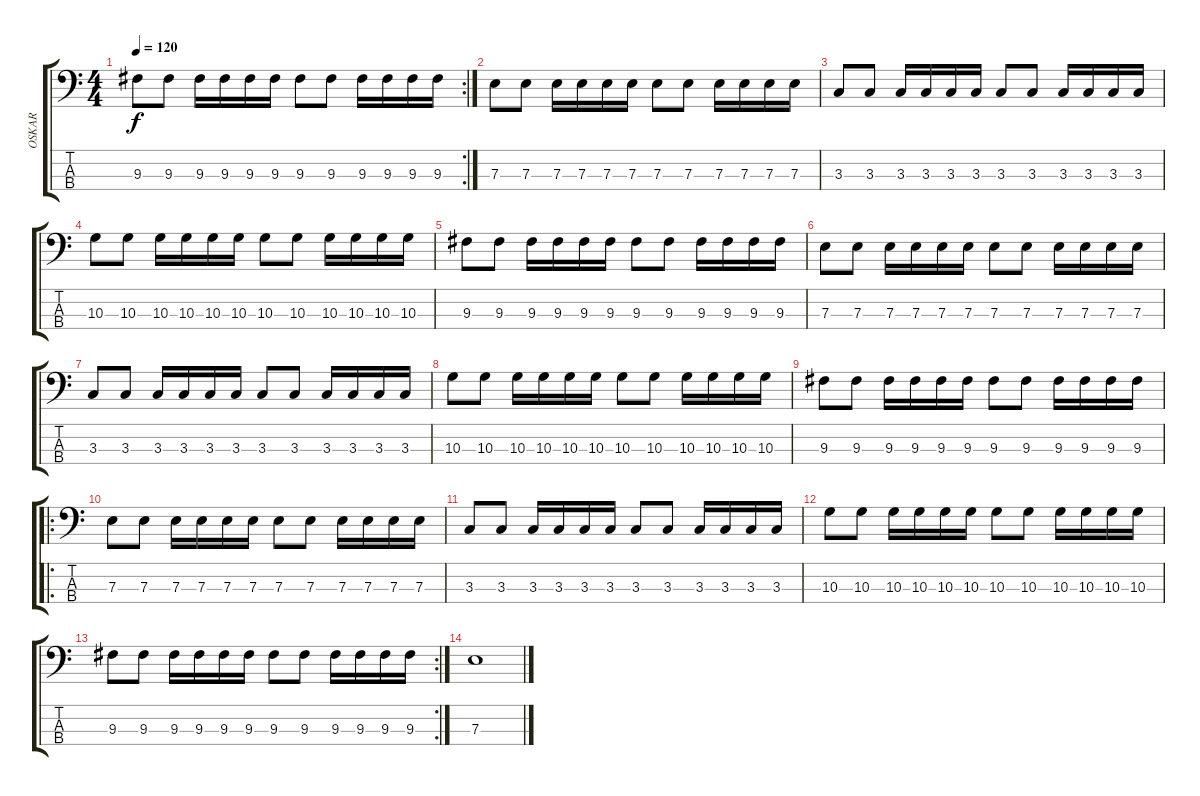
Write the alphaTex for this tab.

\track ("OSKAR" "OSKAR") {instrument electricbassfinger}
\staff {score tabs}
\tuning (G2 D2 A1 E1) {hide}
\rc 2
\ts (4 4)
\tempo 120
\clef f4
\ks c
9.3.8{dy f} 9.3.8 9.3.16 9.3.16 9.3.16 9.3.16 9.3.8 9.3.8 9.3.16 9.3.16 9.3.16 9.3.16 |
7.3.8 7.3.8 7.3.16 7.3.16 7.3.16 7.3.16 7.3.8 7.3.8 7.3.16 7.3.16 7.3.16 7.3.16 |
3.3.8 3.3.8 3.3.16 3.3.16 3.3.16 3.3.16 3.3.8 3.3.8 3.3.16 3.3.16 3.3.16 3.3.16 |
10.3.8 10.3.8 10.3.16 10.3.16 10.3.16 10.3.16 10.3.8 10.3.8 10.3.16 10.3.16 10.3.16 10.3.16 |
9.3.8 9.3.8 9.3.16 9.3.16 9.3.16 9.3.16 9.3.8 9.3.8 9.3.16 9.3.16 9.3.16 9.3.16 |
7.3.8 7.3.8 7.3.16 7.3.16 7.3.16 7.3.16 7.3.8 7.3.8 7.3.16 7.3.16 7.3.16 7.3.16 |
3.3.8 3.3.8 3.3.16 3.3.16 3.3.16 3.3.16 3.3.8 3.3.8 3.3.16 3.3.16 3.3.16 3.3.16 |
10.3.8 10.3.8 10.3.16 10.3.16 10.3.16 10.3.16 10.3.8 10.3.8 10.3.16 10.3.16 10.3.16 10.3.16 |
9.3.8 9.3.8 9.3.16 9.3.16 9.3.16 9.3.16 9.3.8 9.3.8 9.3.16 9.3.16 9.3.16 9.3.16 |
\ro
7.3.8 7.3.8 7.3.16 7.3.16 7.3.16 7.3.16 7.3.8 7.3.8 7.3.16 7.3.16 7.3.16 7.3.16 |
3.3.8 3.3.8 3.3.16 3.3.16 3.3.16 3.3.16 3.3.8 3.3.8 3.3.16 3.3.16 3.3.16 3.3.16 |
10.3.8 10.3.8 10.3.16 10.3.16 10.3.16 10.3.16 10.3.8 10.3.8 10.3.16 10.3.16 10.3.16 10.3.16 |
\rc 2
9.3.8 9.3.8 9.3.16 9.3.16 9.3.16 9.3.16 9.3.8 9.3.8 9.3.16 9.3.16 9.3.16 9.3.16 |
7.3.1
